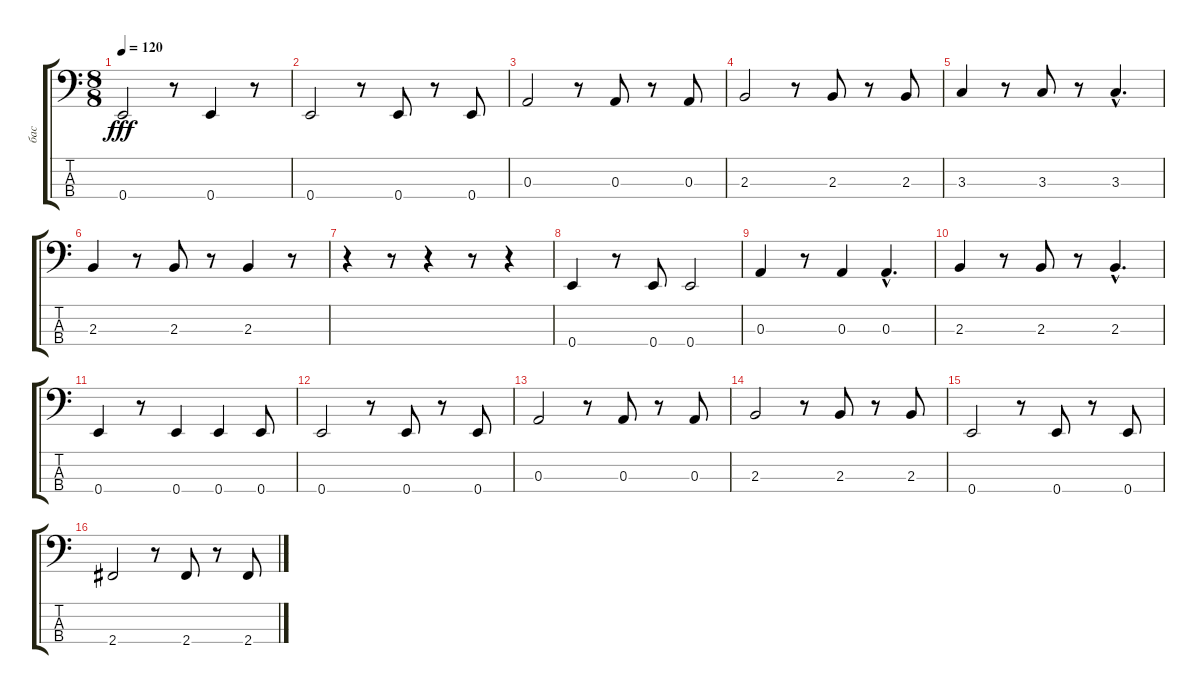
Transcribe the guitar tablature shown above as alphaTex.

\track ("бас" "бас") {instrument fretlessbass}
\staff {score tabs}
\tuning (G2 D2 A1 E1) {hide}
\ts (8 8)
\tempo 120
\clef f4
\ks c
0.4.2{dy fff} r.8 0.4.4 r.8 |
0.4.2 r.8 0.4.8 r.8 0.4.8 |
0.3.2 r.8 0.3.8 r.8 0.3.8 |
2.3.2 r.8 2.3.8 r.8 2.3.8 |
3.3.4 r.8 3.3.8 r.8 3.3{hac}.4{d} |
2.3.4 r.8 2.3.8 r.8 2.3.4 r.8 |
r.4 r.8 r.4 r.8 r.4 |
0.4.4 r.8 0.4.8 0.4.2 |
0.3.4 r.8 0.3.4 0.3{hac}.4{d} |
2.3.4 r.8 2.3.8 r.8 2.3{hac}.4{d} |
0.4.4 r.8 0.4.4 0.4.4 0.4.8 |
0.4.2 r.8 0.4.8 r.8 0.4.8 |
0.3.2 r.8 0.3.8 r.8 0.3.8 |
2.3.2 r.8 2.3.8 r.8 2.3.8 |
0.4.2 r.8 0.4.8 r.8 0.4.8 |
2.4.2 r.8 2.4.8 r.8 2.4.8
